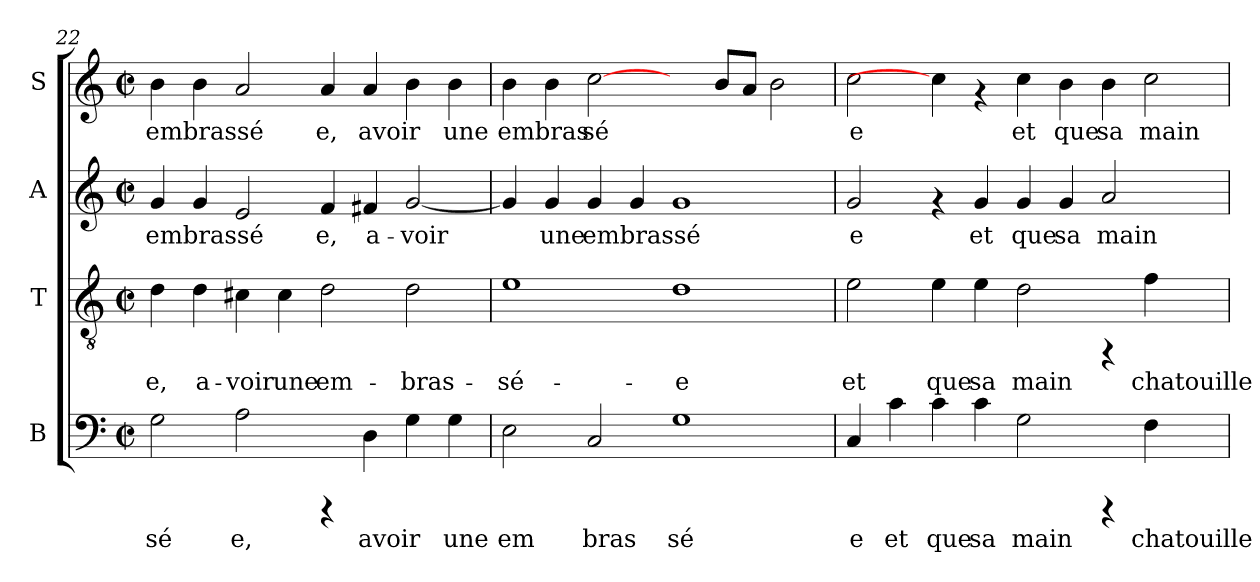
**kern	**text	**kern	**text	**kern	**text	**kern	**text
*part4	*part4	*part3	*part3	*part2	*part2	*part1	*part1
*staff4	*staff4	*staff3	*staff3	*staff2	*staff2	*staff1	*staff1
*I"B	*	*I"T	*	*I"A	*	*I"S	*
*clefF4	*	*clefGv2	*	*clefG2	*	*clefG2	*
*k[]	*	*k[]	*	*k[]	*	*k[]	*
*C:	*	*C:	*	*C:	*	*C:	*
*M2/2	*	*M2/2	*	*M2/2	*	*M2/2	*
*met(c|)	*	*met(c|)	*	*met(c|)	*	*met(c|)	*
=22	=22	=22	=22	=22	=22	=22	=22
!	!LO:LY:b:cj	!	!LO:LY:b:cj	!	!LO:LY:b:cj	!	!LO:LY:b:cj
2G\	sé	4d\	-e,	4g/	embrassé-	4b\	embrassé-
!	!	!	!LO:LY:b:cj	!	!LO:LY:b:cj	!	!LO:LY:b:cj
.	.	4d\	a-	4g/	--	4b\	--
!	!LO:LY:b:cj	!	!LO:LY:b:cj	!	!LO:LY:b:cj	!	!LO:LY:b:cj
2A\	e,	4c#X\	-voir	2e/	--	2a/	--
!	!	!	!LO:LY:b:cj	!	!	!	!
.	.	4c#\	une	.	.	.	.
!	!	!	!LO:LY:b:cj	!	!LO:LY:b:cj	!	!LO:LY:b:cj
4rCCC	.	2d\	em-	4f/	-e,	4a/	-e,
!	!LO:LY:b:cj	!	!	!	!LO:LY:b:cj	!	!LO:LY:b:cj
4D\	avoir	.	.	4f#X/	a-	4a/	avoir
!	!LO:LY:b:cj	!	!LO:LY:b:cj	!	!LO:LY:b:cj	!	!LO:LY:b:cj
4G\	.	2d\	-bras-	[<2g/	-voir	4b\	.
!	!LO:LY:b:cj	!	!	!	!	!	!LO:LY:b:cj
4G\	une	.	.	.	.	4b\	une
=23	=23	=23	=23	=23	=23	=23	=23
!	!LO:LY:b:cj	!	!LO:LY:b:cj	!	!LO:LY:b:cj	!	!LO:LY:b:cj
2E\	em	1e	-sé-	4g/]	.	4b\	embras-
!	!	!	!	!	!LO:LY:b:cj	!	!LO:LY:b:cj
.	.	.	.	4g/	une	4b\	--
!	!LO:LY:b:cj	!	!	!	!LO:LY:b:cj	!	!LO:LY:b:cj
2C/	bras	.	.	4g/	embrassé-	[2cc\	-sé-
!	!	!	!	!	!LO:LY:b:cj	!	!
.	.	.	.	4g/	--	.	.
!	!LO:LY:b:cj	!	!LO:LY:b:cj	!	!LO:LY:b:cj	!	!
1G	sé	1d	-e	1g	--	4ryy	.
!	!	!	!	!	!	!	!LO:LY:b:cj
.	.	.	.	.	.	8b/L	--
!	!	!	!	!	!	!	!LO:LY:b:cj
.	.	.	.	.	.	8a/J	--
!	!	!	!	!	!	!	!LO:LY:b:cj
.	.	.	.	.	.	2b\	--
!!LO:PB:g=z
=24	=24	=24	=24	=24	=24	=24	=24
!	!LO:LY:b:cj	!	!LO:LY:b:cj	!	!LO:LY:b:cj	!	!LO:LY:b:cj
4C/	e	2e\	et	2g/	-e	2cc\	-e
!	!LO:LY:b:cj	!	!	!	!	!	!
4c\	et	.	.	.	.	.	.
!	!LO:LY:b:cj	!	!LO:LY:b:cj	!	!	!	!
4c\	que	4e\	que	4rf	.	4cc\]	.
!	!LO:LY:b:cj	!	!LO:LY:b:cj	!	!LO:LY:b:cj	!	!
4c\	sa	4e\	sa	4g/	et	4rf	.
!	!LO:LY:b:cj	!	!LO:LY:b:cj	!	!LO:LY:b:cj	!	!LO:LY:b:cj
2G\	main	2d\	main	4g/	que	4cc\	et
!	!	!	!	!	!LO:LY:b:cj	!	!LO:LY:b:cj
.	.	.	.	4g/	sa	4b\	que
!	!	!	!	!	!LO:LY:b:cj	!	!LO:LY:b:cj
4rCCC	.	4rFF	.	2a/	main	4b\	sa
!	!LO:LY:b:cj	!	!LO:LY:b:cj	!	!	!	!LO:LY:b:cj
4F\	chatouille	4f\	chatouille	.	.	2cc\	main
4ryy	.	4ryy	.	4ryy	.	.	.
=	=	=	=	=	=	=	=
*-	*-	*-	*-	*-	*-	*-	*-
